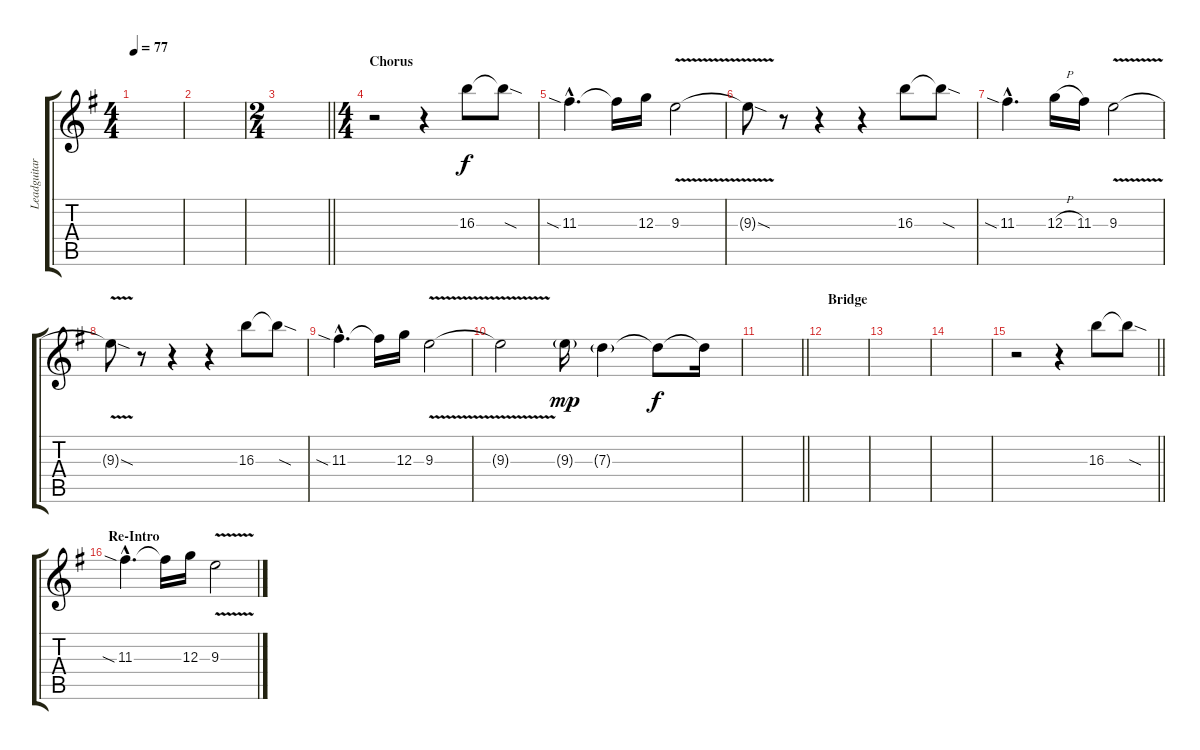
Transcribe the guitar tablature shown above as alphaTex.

\track ("Leadguitar" "Leadguitar") {instrument distortionguitar}
\staff {score tabs}
\tuning (E4 B3 G3 D3 A2 E2) {hide}
\ts (4 4)
\tempo 77
\clef g2
\ks eminor
|
|
\ts (2 4)
\barLineRight lightlight
|
\ts (4 4)
\section ("" "Chorus")
r.2 r.4 16.3.8 16.3{sod t}.8 |
11.3{sia hac}.4{d} 11.3{t}.16 12.3.16 9.3{v}.2 |
9.3{sod t}.8 r.8 r.4 r.4 16.3.8 16.3{sod t}.8 |
11.3{sia hac}.4{d} 12.3{h}.16 11.3.16 9.3{v}.2 |
9.3{sod t}.8 r.8 r.4 r.4 16.3.8 16.3{sod t}.8 |
11.3{sia hac}.4{d} 11.3{t}.16 12.3.16 9.3{v}.2 |
9.3{t}.2 9.3{g}.16{dy mp} 7.3{g}.4 7.3{t}.8{dy f} 7.3{t}.16 |
\barLineRight lightlight
|
\section ("" "Bridge")
|
|
|
\barLineRight lightlight
r.2 r.4 16.3.8{volume 14} 16.3{sod t}.8 |
\section ("" "Re-Intro")
11.3{sia hac}.4{d volume 13} 11.3{t}.16 12.3.16 9.3{v}.2
